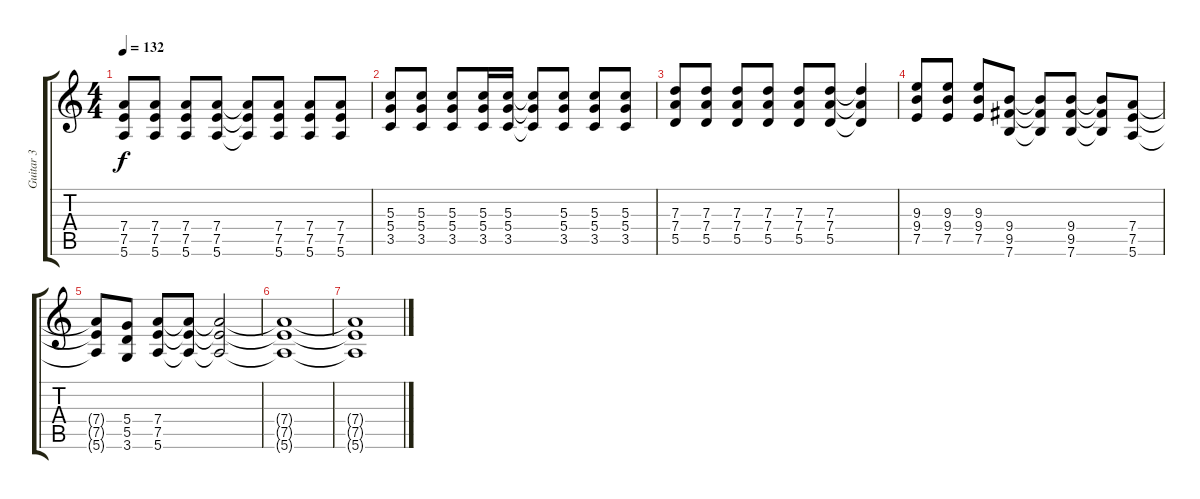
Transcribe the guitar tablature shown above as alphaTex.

\track ("Guitar 3" "Guitar 3") {instrument distortionguitar}
\staff {score tabs}
\tuning (E4 B3 G3 D3 A2 E2) {hide}
\ts (4 4)
\tempo 132
\clef g2
\ks c
(7.4 7.5 5.6).8{dy f} (7.4 7.5 5.6).8 (7.4 7.5 5.6).8 (7.4 7.5 5.6).8 (7.4{t} 7.5{t} 5.6{t}).8 (7.4 7.5 5.6).8 (7.4 7.5 5.6).8 (7.4 7.5 5.6).8 |
(5.3 5.4 3.5).8 (5.3 5.4 3.5).8 (5.3 5.4 3.5).8 (5.3 5.4 3.5).16 (5.3 5.4 3.5).16 (5.3{t} 5.4{t} 3.5{t}).8 (5.3 5.4 3.5).8 (5.3 5.4 3.5).8 (5.3 5.4 3.5).8 |
(7.3 7.4 5.5).8 (7.3 7.4 5.5).8 (7.3 7.4 5.5).8 (7.3 7.4 5.5).8 (7.3 7.4 5.5).8 (7.3 7.4 5.5).8 (7.3{t} 7.4{t} 5.5{t}).4 |
(9.3 9.4 7.5).8 (9.3 9.4 7.5).8 (9.3 9.4 7.5).8 (9.4 9.5 7.6).8 (9.4{t} 9.5{t} 7.6{t}).8 (9.4 9.5 7.6).8 (9.4{t} 9.5{t} 7.6{t}).8 (7.4 7.5 5.6).8 |
(7.4{t} 7.5{t} 5.6{t}).8 (5.4 5.5 3.6).8 (7.4 7.5 5.6).8 (7.4{t} 7.5{t} 5.6{t}).8 (7.4{t} 7.5{t} 5.6{t}).2 |
(7.4{t} 7.5{t} 5.6{t}).1{volume 8} |
(7.4{t} 7.5{t} 5.6{t}).1{volume 0}
